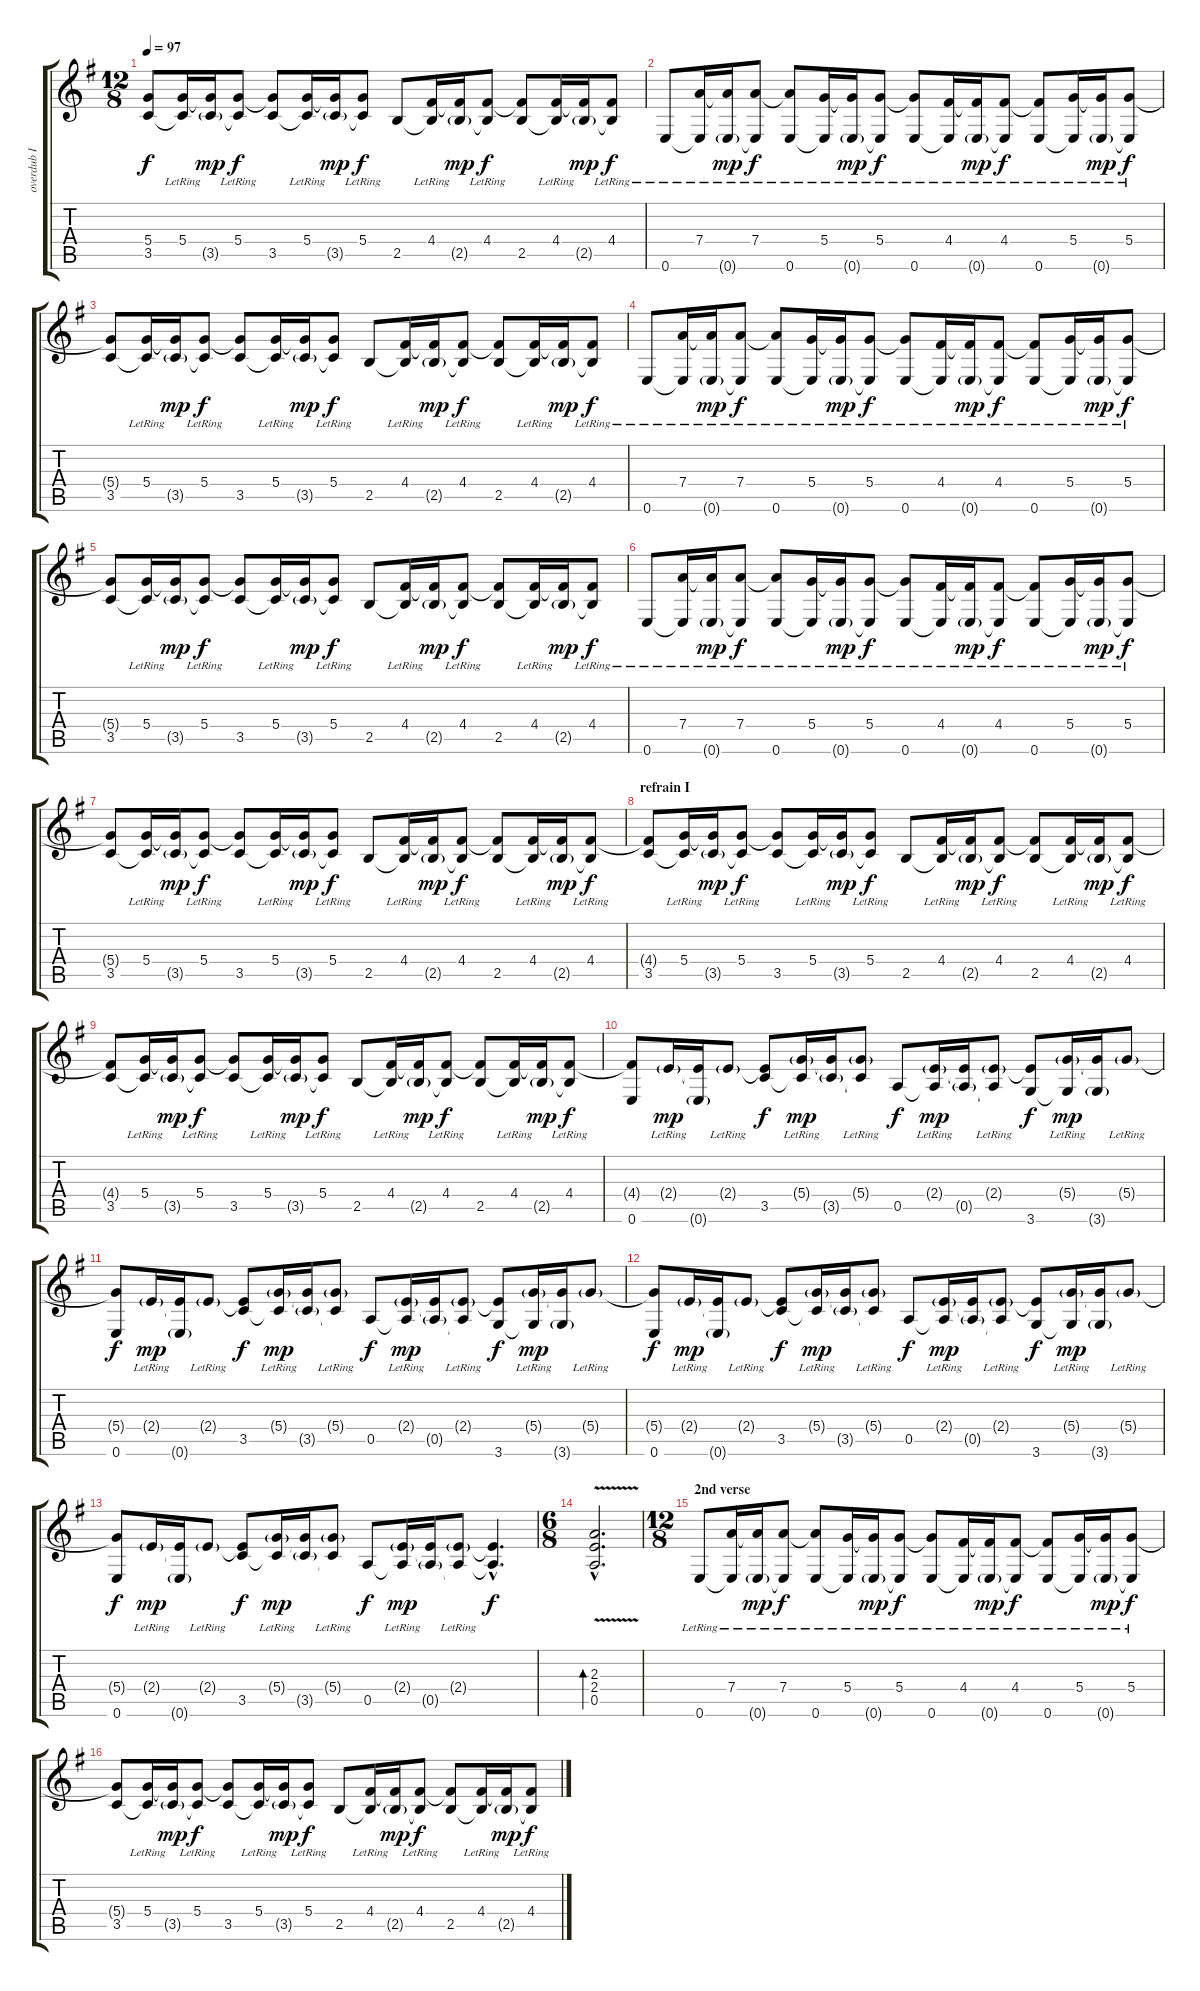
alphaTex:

\track ("overdub I" "overdub I") {instrument acousticbass}
\staff {score tabs}
\tuning (E4 B3 G3 D3 A2 E2) {hide}
\ts (12 8)
\tempo 97
\clef g2
\ks g
(5.4{t} 3.5).8{dy f} (5.4{lr} 3.5{t}).16 (5.4{t} 3.5{g}).16{dy mp} (5.4{lr} 3.5{t}).8{dy f} (5.4{t} 3.5).8 (5.4{lr} 3.5{t}).16 (5.4{t} 3.5{g}).16{dy mp} (5.4{lr} 3.5{t}).8{dy f} 2.5.8 (4.4{lr} 2.5{t}).16 (4.4{t} 2.5{g}).16{dy mp} (4.4{lr} 2.5{t}).8{dy f} (4.4{t} 2.5).8 (4.4{lr} 2.5{t}).16 (4.4{t} 2.5{g}).16{dy mp} (4.4{lr} 2.5{t}).8{dy f} |
0.6{lr}.8 (7.4{lr} 0.6{t}).16 (7.4{t} 0.6{g lr}).16{dy mp} (7.4{lr} 0.6{t}).8{dy f} (7.4{t} 0.6{lr}).8 (5.4{lr} 0.6{t}).16 (5.4{t} 0.6{g lr}).16{dy mp} (5.4{lr} 0.6{t}).8{dy f} (5.4{t} 0.6{lr}).8 (4.4{lr} 0.6{t}).16 (4.4{t} 0.6{g lr}).16{dy mp} (4.4{lr} 0.6{t}).8{dy f} (4.4{t} 0.6{lr}).8 (5.4{lr} 0.6{t}).16 (5.4{t} 0.6{g lr}).16{dy mp} (5.4{lr} 0.6{t}).8{dy f} |
(5.4{t} 3.5).8 (5.4{lr} 3.5{t}).16 (5.4{t} 3.5{g}).16{dy mp} (5.4{lr} 3.5{t}).8{dy f} (5.4{t} 3.5).8 (5.4{lr} 3.5{t}).16 (5.4{t} 3.5{g}).16{dy mp} (5.4{lr} 3.5{t}).8{dy f} 2.5.8 (4.4{lr} 2.5{t}).16 (4.4{t} 2.5{g}).16{dy mp} (4.4{lr} 2.5{t}).8{dy f} (4.4{t} 2.5).8 (4.4{lr} 2.5{t}).16 (4.4{t} 2.5{g}).16{dy mp} (4.4{lr} 2.5{t}).8{dy f} |
0.6{lr}.8 (7.4{lr} 0.6{t}).16 (7.4{t} 0.6{g lr}).16{dy mp} (7.4{lr} 0.6{t}).8{dy f} (7.4{t} 0.6{lr}).8 (5.4{lr} 0.6{t}).16 (5.4{t} 0.6{g lr}).16{dy mp} (5.4{lr} 0.6{t}).8{dy f} (5.4{t} 0.6{lr}).8 (4.4{lr} 0.6{t}).16 (4.4{t} 0.6{g lr}).16{dy mp} (4.4{lr} 0.6{t}).8{dy f} (4.4{t} 0.6{lr}).8 (5.4{lr} 0.6{t}).16 (5.4{t} 0.6{g lr}).16{dy mp} (5.4{lr} 0.6{t}).8{dy f} |
(5.4{t} 3.5).8 (5.4{lr} 3.5{t}).16 (5.4{t} 3.5{g}).16{dy mp} (5.4{lr} 3.5{t}).8{dy f} (5.4{t} 3.5).8 (5.4{lr} 3.5{t}).16 (5.4{t} 3.5{g}).16{dy mp} (5.4{lr} 3.5{t}).8{dy f} 2.5.8 (4.4{lr} 2.5{t}).16 (4.4{t} 2.5{g}).16{dy mp} (4.4{lr} 2.5{t}).8{dy f} (4.4{t} 2.5).8 (4.4{lr} 2.5{t}).16 (4.4{t} 2.5{g}).16{dy mp} (4.4{lr} 2.5{t}).8{dy f} |
0.6{lr}.8 (7.4{lr} 0.6{t}).16 (7.4{t} 0.6{g lr}).16{dy mp} (7.4{lr} 0.6{t}).8{dy f} (7.4{t} 0.6{lr}).8 (5.4{lr} 0.6{t}).16 (5.4{t} 0.6{g lr}).16{dy mp} (5.4{lr} 0.6{t}).8{dy f} (5.4{t} 0.6{lr}).8 (4.4{lr} 0.6{t}).16 (4.4{t} 0.6{g lr}).16{dy mp} (4.4{lr} 0.6{t}).8{dy f} (4.4{t} 0.6{lr}).8 (5.4{lr} 0.6{t}).16 (5.4{t} 0.6{g lr}).16{dy mp} (5.4{lr} 0.6{t}).8{dy f} |
(5.4{t} 3.5).8 (5.4{lr} 3.5{t}).16 (5.4{t} 3.5{g}).16{dy mp} (5.4{lr} 3.5{t}).8{dy f} (5.4{t} 3.5).8 (5.4{lr} 3.5{t}).16 (5.4{t} 3.5{g}).16{dy mp} (5.4{lr} 3.5{t}).8{dy f} 2.5.8 (4.4{lr} 2.5{t}).16 (4.4{t} 2.5{g}).16{dy mp} (4.4{lr} 2.5{t}).8{dy f} (4.4{t} 2.5).8 (4.4{lr} 2.5{t}).16 (4.4{t} 2.5{g}).16{dy mp} (4.4{lr} 2.5{t}).8{dy f} |
\section ("" "refrain I")
(4.4{t} 3.5).8 (5.4{lr} 3.5{t}).16 (5.4{t} 3.5{g}).16{dy mp} (5.4{lr} 3.5{t}).8{dy f} (5.4{t} 3.5).8 (5.4{lr} 3.5{t}).16 (5.4{t} 3.5{g}).16{dy mp} (5.4{lr} 3.5{t}).8{dy f} 2.5.8 (4.4{lr} 2.5{t}).16 (4.4{t} 2.5{g}).16{dy mp} (4.4{lr} 2.5{t}).8{dy f} (4.4{t} 2.5).8 (4.4{lr} 2.5{t}).16 (4.4{t} 2.5{g}).16{dy mp} (4.4{lr} 2.5{t}).8{dy f} |
(4.4{t} 3.5).8 (5.4{lr} 3.5{t}).16 (5.4{t} 3.5{g}).16{dy mp} (5.4{lr} 3.5{t}).8{dy f} (5.4{t} 3.5).8 (5.4{lr} 3.5{t}).16 (5.4{t} 3.5{g}).16{dy mp} (5.4{lr} 3.5{t}).8{dy f} 2.5.8 (4.4{lr} 2.5{t}).16 (4.4{t} 2.5{g}).16{dy mp} (4.4{lr} 2.5{t}).8{dy f} (4.4{t} 2.5).8 (4.4{lr} 2.5{t}).16 (4.4{t} 2.5{g}).16{dy mp} (4.4{lr} 2.5{t}).8{dy f} |
(4.4{t} 0.6).8 2.4{g lr}.16{dy mp} (2.4{t} 0.6{g}).16 2.4{g lr}.8 (2.4{t} 3.5).8{dy f} (5.4{g lr} 3.5{t}).16{dy mp} (5.4{t} 3.5{g}).16 (5.4{g lr} 3.5{t}).8 0.5.8{dy f} (2.4{g lr} 0.5{t}).16{dy mp} (2.4{t} 0.5{g}).16 (2.4{g lr} 0.5{t}).8 (2.4{t} 3.6).8{dy f} (5.4{g lr} 3.6{t}).16{dy mp} (5.4{t} 3.6{g}).16 5.4{g lr}.8 |
(5.4{t} 0.6).8{dy f} 2.4{g lr}.16{dy mp} (2.4{t} 0.6{g}).16 2.4{g lr}.8 (2.4{t} 3.5).8{dy f} (5.4{g lr} 3.5{t}).16{dy mp} (5.4{t} 3.5{g}).16 (5.4{g lr} 3.5{t}).8 0.5.8{dy f} (2.4{g lr} 0.5{t}).16{dy mp} (2.4{t} 0.5{g}).16 (2.4{g lr} 0.5{t}).8 (2.4{t} 3.6).8{dy f} (5.4{g lr} 3.6{t}).16{dy mp} (5.4{t} 3.6{g}).16 5.4{g lr}.8 |
(5.4{t} 0.6).8{dy f} 2.4{g lr}.16{dy mp} (2.4{t} 0.6{g}).16 2.4{g lr}.8 (2.4{t} 3.5).8{dy f} (5.4{g lr} 3.5{t}).16{dy mp} (5.4{t} 3.5{g}).16 (5.4{g lr} 3.5{t}).8 0.5.8{dy f} (2.4{g lr} 0.5{t}).16{dy mp} (2.4{t} 0.5{g}).16 (2.4{g lr} 0.5{t}).8 (2.4{t} 3.6).8{dy f} (5.4{g lr} 3.6{t}).16{dy mp} (5.4{t} 3.6{g}).16 5.4{g lr}.8 |
(5.4{t} 0.6).8{dy f} 2.4{g lr}.16{dy mp} (2.4{t} 0.6{g}).16 2.4{g lr}.8 (2.4{t} 3.5).8{dy f} (5.4{g lr} 3.5{t}).16{dy mp} (5.4{t} 3.5{g}).16 (5.4{g lr} 3.5{t}).8 0.5.8{dy f} (2.4{g lr} 0.5{t}).16{dy mp} (2.4{t} 0.5{g}).16 (2.4{g lr} 0.5{t}).8 (2.4{t} 0.5{hac t}).4{d dy f} |
\ts (6 8)
(2.3{v hac} 2.4{v hac} 0.5{v}).2{d bd 240} |
\ts (12 8)
\section ("" "2nd verse")
0.6{lr}.8 (7.4{lr} 0.6{t}).16 (7.4{t} 0.6{g lr}).16{dy mp} (7.4{lr} 0.6{t}).8{dy f} (7.4{t} 0.6{lr}).8 (5.4{lr} 0.6{t}).16 (5.4{t} 0.6{g lr}).16{dy mp} (5.4{lr} 0.6{t}).8{dy f} (5.4{t} 0.6{lr}).8 (4.4{lr} 0.6{t}).16 (4.4{t} 0.6{g lr}).16{dy mp} (4.4{lr} 0.6{t}).8{dy f} (4.4{t} 0.6{lr}).8 (5.4{lr} 0.6{t}).16 (5.4{t} 0.6{g lr}).16{dy mp} (5.4{lr} 0.6{t}).8{dy f} |
(5.4{t} 3.5).8 (5.4{lr} 3.5{t}).16 (5.4{t} 3.5{g}).16{dy mp} (5.4{lr} 3.5{t}).8{dy f} (5.4{t} 3.5).8 (5.4{lr} 3.5{t}).16 (5.4{t} 3.5{g}).16{dy mp} (5.4{lr} 3.5{t}).8{dy f} 2.5.8 (4.4{lr} 2.5{t}).16 (4.4{t} 2.5{g}).16{dy mp} (4.4{lr} 2.5{t}).8{dy f} (4.4{t} 2.5).8 (4.4{lr} 2.5{t}).16 (4.4{t} 2.5{g}).16{dy mp} (4.4{lr} 2.5{t}).8{dy f}
